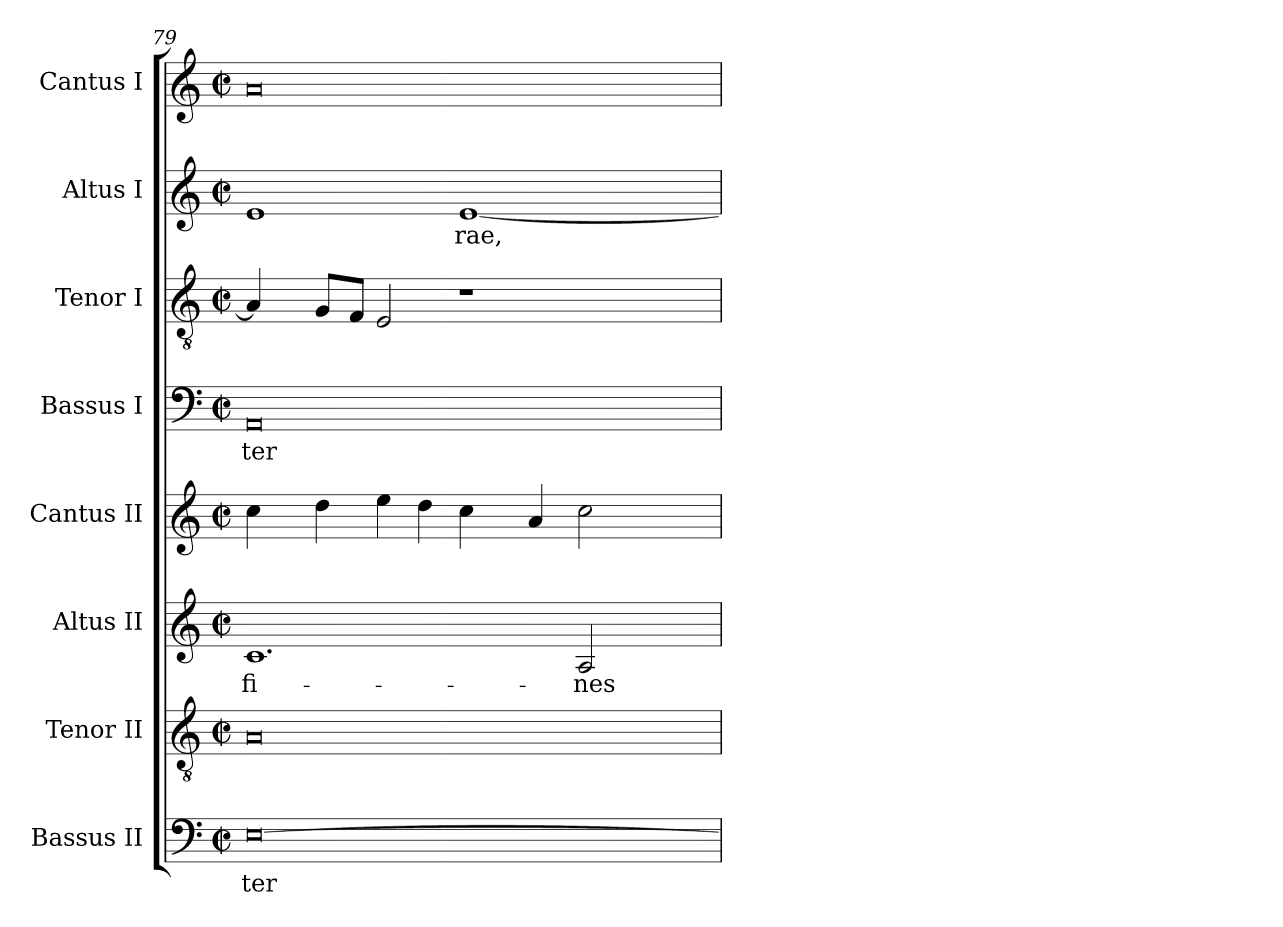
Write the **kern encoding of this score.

**kern	**text	**kern	**kern	**text	**kern	**kern	**text	**kern	**kern	**text	**kern
*part8	*part8	*part7	*part6	*part6	*part5	*part4	*part4	*part3	*part2	*part2	*part1
*staff8	*staff8	*staff7	*staff6	*staff6	*staff5	*staff4	*staff4	*staff3	*staff2	*staff2	*staff1
*I"Bassus II	*	*I"Tenor II	*I"Altus II	*	*I"Cantus II	*I"Bassus I	*	*I"Tenor I	*I"Altus I	*	*I"Cantus I
!!LO:LB:g=z
*clefF4	*	*clefGv2	*clefG2	*	*clefG2	*clefF4	*	*clefGv2	*clefG2	*	*clefG2
*M2/2	*	*M2/2	*M2/2	*	*M2/2	*M2/2	*	*M2/2	*M2/2	*	*M2/2
*met(c|)	*	*met(c|)	*met(c|)	*	*met(c|)	*met(c|)	*	*met(c|)	*met(c|)	*	*met(c|)
=79	=79	=79	=79	=79	=79	=79	=79	=79	=79	=79	=79
!	!LO:LY:b:cj	!	!	!LO:LY:b:cj	!	!	!LO:LY:b:cj	!	!	!	!
*	*	*^	*	*	*^	*^	*	*	*^	*	*^
[>0E	ter-	0A	8.ryy	1.c	fi-	4cc\	16..ryy	0AA	8.ryy	ter	4A/]	1e	64ryy	.	0a	4ryy
.	.	.	.	.	.	.	.	.	.	.	.	.	1ryy	.	.	.
.	.	.	.	.	.	.	1ryy	.	.	.	.	.	.	.	.	.
.	.	.	1ryy	.	.	.	.	.	1ryy	.	.	.	.	.	.	.
.	.	.	.	.	.	4dd\	.	.	.	.	8G/L	.	.	.	.	32ryy
.	.	.	.	.	.	.	.	.	.	.	.	.	.	.	.	1ryy
.	.	.	.	.	.	.	.	.	.	.	8F/J	.	.	.	.	.
.	.	.	.	.	.	4ee\	.	.	.	.	2E/	.	.	.	.	.
.	.	.	.	.	.	4dd\	.	.	.	.	.	.	.	.	.	.
!	!	!	!	!	!	!	!	!	!	!	!	!	!	!LO:LY:b	!	!
.	.	.	.	.	.	4cc\	.	.	.	.	1r	[<1e	.	rae,	.	.
.	.	.	.	.	.	.	.	.	.	.	.	.	2ryy	.	.	.
.	.	.	.	.	.	.	2ryy	.	.	.	.	.	.	.	.	.
.	.	.	2ryy	.	.	.	.	.	2ryy	.	.	.	.	.	.	.
.	.	.	.	.	.	4a/	.	.	.	.	.	.	.	.	.	.
.	.	.	.	.	.	.	.	.	.	.	.	.	.	.	.	2ryy
!	!	!	!	!	!LO:LY:b:cj	!	!	!	!	!	!	!	!	!	!	!
.	.	.	.	2A/	-nes	2cc\	.	.	.	.	.	.	.	.	.	.
.	.	.	.	.	.	.	.	.	.	.	.	.	4ryy	.	.	.
.	.	.	.	.	.	.	4ryy	.	.	.	.	.	.	.	.	.
.	.	.	4ryy	.	.	.	.	.	4ryy	.	.	.	.	.	.	.
.	.	.	.	.	.	.	.	.	.	.	.	.	8...ryy	.	.	.
.	.	.	.	.	.	.	.	.	.	.	.	.	.	.	.	8..ryy
.	.	.	.	.	.	.	8ryy	.	.	.	.	.	.	.	.	.
.	.	.	16ryy	.	.	.	.	.	16ryy	.	.	.	.	.	.	.
.	.	.	.	.	.	.	64ryy	.	.	.	.	.	.	.	.	.
*	*	*	*	*	*	*v	*v	*	*	*	*	*v	*v	*	*v	*v
*	*	*v	*v	*	*	*	*v	*v	*	*	*	*	*
=	=	=	=	=	=	=	=	=	=	=	=
*-	*-	*-	*-	*-	*-	*-	*-	*-	*-	*-	*-
